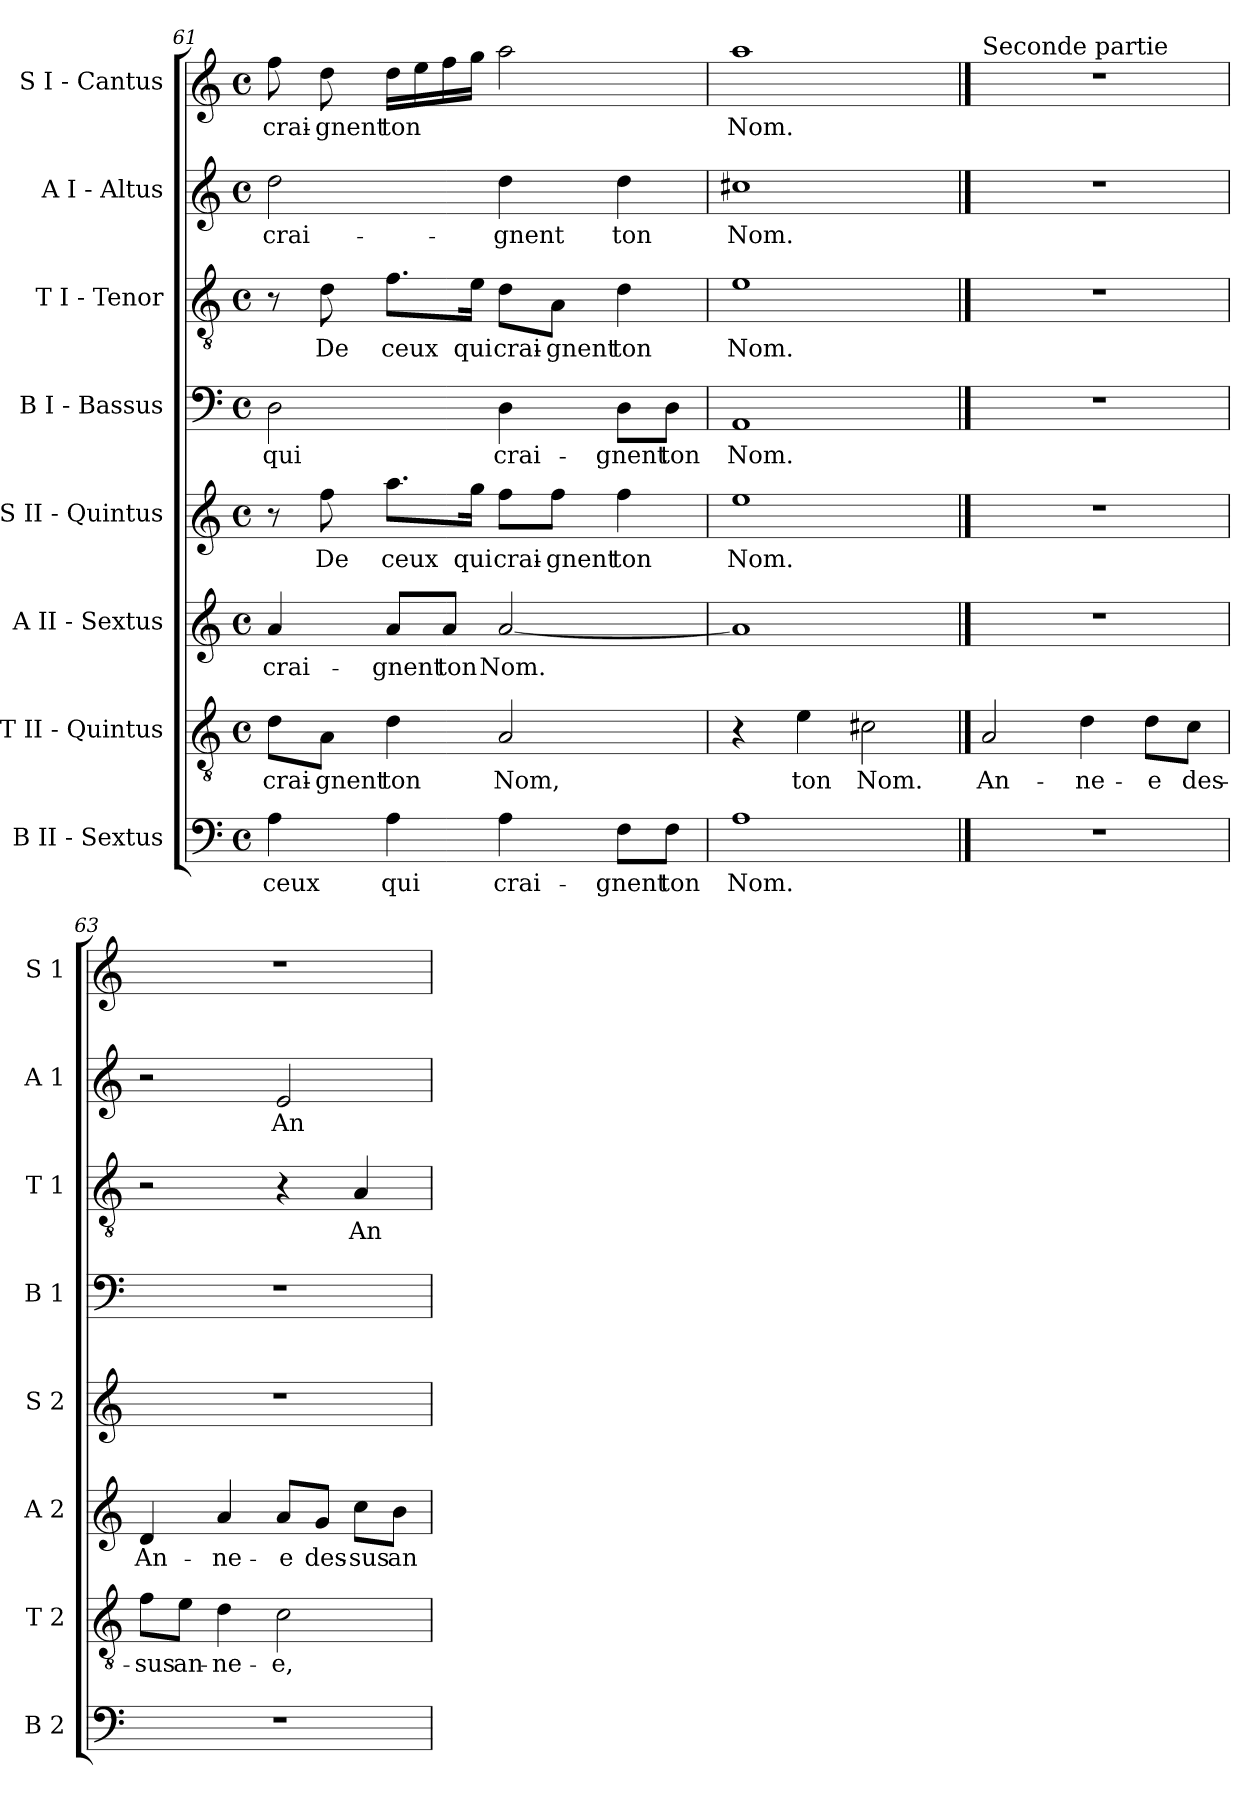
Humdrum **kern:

**kern	**text	**kern	**text	**kern	**text	**kern	**text	**kern	**text	**kern	**text	**kern	**text	**kern	**text
*part8	*part8	*part7	*part7	*part6	*part6	*part5	*part5	*part4	*part4	*part3	*part3	*part2	*part2	*part1	*part1
*staff8	*staff8	*staff7	*staff7	*staff6	*staff6	*staff5	*staff5	*staff4	*staff4	*staff3	*staff3	*staff2	*staff2	*staff1	*staff1
*I"B II - Sextus	*	*I"T II - Quintus	*	*I"A II - Sextus	*	*I"S II - Quintus	*	*I"B I - Bassus	*	*I"T I - Tenor	*	*I"A I - Altus	*	*I"S I - Cantus	*
*I'B 2	*	*I'T 2	*	*I'A 2	*	*I'S 2	*	*I'B 1	*	*I'T 1	*	*I'A 1	*	*I'S 1	*
*clefF4	*	*clefGv2	*	*clefG2	*	*clefG2	*	*clefF4	*	*clefGv2	*	*clefG2	*	*clefG2	*
*k[]	*	*k[]	*	*k[]	*	*k[]	*	*k[]	*	*k[]	*	*k[]	*	*k[]	*
*C:	*	*C:	*	*C:	*	*C:	*	*C:	*	*C:	*	*C:	*	*C:	*
*M4/4	*	*M4/4	*	*M4/4	*	*M4/4	*	*M4/4	*	*M4/4	*	*M4/4	*	*M4/4	*
*met(c)	*	*met(c)	*	*met(c)	*	*met(c)	*	*met(c)	*	*met(c)	*	*met(c)	*	*met(c)	*
=61	=61	=61	=61	=61	=61	=61	=61	=61	=61	=61	=61	=61	=61	=61	=61
!	!LO:LY:b	!	!LO:LY:b	!	!LO:LY:b	!	!	!	!LO:LY:b	!	!	!	!LO:LY:b	!	!LO:LY:b
4A\	ceux	8d\L	crai-	4a/	crai-	8r	.	2D\	qui	8r	.	2dd\	crai-	8ff\	crai-
!	!	!	!LO:LY:b	!	!	!	!LO:LY:b	!	!	!	!LO:LY:b	!	!	!	!LO:LY:b
.	.	8A\J	-gnent	.	.	8ff\	De	.	.	8d\	De	.	.	8dd\	-gnent
!	!LO:LY:b	!	!LO:LY:b	!	!LO:LY:b	!	!LO:LY:b	!	!	!	!LO:LY:b	!	!	!	!LO:LY:b
4A\	qui	4d\	ton	8a/L	-gnent	8.aa\L	ceux	.	.	8.f\L	ceux	.	.	16dd\LL	ton
.	.	.	.	.	.	.	.	.	.	.	.	.	.	16ee\	.
!	!	!	!	!	!LO:LY:b	!	!	!	!	!	!	!	!	!	!
.	.	.	.	8a/J	ton	.	.	.	.	.	.	.	.	16ff\	.
!	!	!	!	!	!	!	!LO:LY:b	!	!	!	!LO:LY:b	!	!	!	!
.	.	.	.	.	.	16gg\Jk	qui	.	.	16e\Jk	qui	.	.	16gg\JJ	.
!	!LO:LY:b	!	!LO:LY:b	!	!LO:LY:b	!	!LO:LY:b	!	!LO:LY:b	!	!LO:LY:b	!	!LO:LY:b	!	!
4A\	crai-	2A/	Nom,	[2a/	Nom.	8ff\L	crai-	4D\	crai-	8d\L	crai-	4dd\	-gnent	2aa\	.
!	!	!	!	!	!	!	!LO:LY:b	!	!	!	!LO:LY:b	!	!	!	!
.	.	.	.	.	.	8ff\J	-gnent	.	.	8A\J	-gnent	.	.	.	.
!	!LO:LY:b	!	!	!	!	!	!LO:LY:b	!	!LO:LY:b	!	!LO:LY:b	!	!LO:LY:b	!	!
8F\L	-gnent	.	.	.	.	4ff\	ton	8D\L	-gnent	4d\	ton	4dd\	ton	.	.
!	!LO:LY:b	!	!	!	!	!	!	!	!LO:LY:b	!	!	!	!	!	!
8F\J	ton	.	.	.	.	.	.	8D\J	ton	.	.	.	.	.	.
=62	=62	=62	=62	=62	=62	=62	=62	=62	=62	=62	=62	=62	=62	=62	=62
!	!LO:LY:b	!	!	!	!	!	!LO:LY:b	!	!LO:LY:b	!	!LO:LY:b	!	!LO:LY:b	!	!LO:LY:b
1A	Nom.	4r	.	1a]	.	1ee	Nom.	1AA	Nom.	1e	Nom.	1cc#X	Nom.	1aa	Nom.
!	!	!	!LO:LY:b	!	!	!	!	!	!	!	!	!	!	!	!
.	.	4e\	ton	.	.	.	.	.	.	.	.	.	.	.	.
!	!	!	!LO:LY:b	!	!	!	!	!	!	!	!	!	!	!	!
.	.	2c#X\	Nom.	.	.	.	.	.	.	.	.	.	.	.	.
!!LO:PB:g=z
==62X1	==62X1	==62X1	==62X1	==62X1	==62X1	==62X1	==62X1	==62X1	==62X1	==62X1	==62X1	==62X1	==62X1	==62X1	==62X1
!	!	!	!	!	!	!	!	!	!	!	!	!	!	!LO:TX:a:t=Seconde partie	!
!	!	!	!LO:LY:b	!	!	!	!	!	!	!	!	!	!	!	!
1r	.	2A/	An-	1r	.	1r	.	1r	.	1r	.	1r	.	1r	.
!	!	!	!LO:LY:b	!	!	!	!	!	!	!	!	!	!	!	!
.	.	4d\	-ne-	.	.	.	.	.	.	.	.	.	.	.	.
!	!	!	!LO:LY:b	!	!	!	!	!	!	!	!	!	!	!	!
.	.	8d\L	-e	.	.	.	.	.	.	.	.	.	.	.	.
!	!	!	!LO:LY:b	!	!	!	!	!	!	!	!	!	!	!	!
.	.	8c\J	des-	.	.	.	.	.	.	.	.	.	.	.	.
=63	=63	=63	=63	=63	=63	=63	=63	=63	=63	=63	=63	=63	=63	=63	=63
!	!	!	!LO:LY:b	!	!LO:LY:b	!	!	!	!	!	!	!	!	!	!
1r	.	8f\L	-sus	4d/	An-	1r	.	1r	.	2r	.	2r	.	1r	.
!	!	!	!LO:LY:b	!	!	!	!	!	!	!	!	!	!	!	!
.	.	8e\J	an-	.	.	.	.	.	.	.	.	.	.	.	.
!	!	!	!LO:LY:b	!	!LO:LY:b	!	!	!	!	!	!	!	!	!	!
.	.	4d\	-ne-	4a/	-ne-	.	.	.	.	.	.	.	.	.	.
!	!	!	!LO:LY:b	!	!LO:LY:b	!	!	!	!	!	!	!	!LO:LY:b	!	!
.	.	2c\	-e,	8a/L	-e	.	.	.	.	4r	.	2e/	An-	.	.
!	!	!	!	!	!LO:LY:b	!	!	!	!	!	!	!	!	!	!
.	.	.	.	8g/J	des-	.	.	.	.	.	.	.	.	.	.
!	!	!	!	!	!LO:LY:b	!	!	!	!	!	!LO:LY:b	!	!	!	!
.	.	.	.	8cc\L	-sus	.	.	.	.	4A/	An-	.	.	.	.
!	!	!	!	!	!LO:LY:b	!	!	!	!	!	!	!	!	!	!
.	.	.	.	8b\J	an-	.	.	.	.	.	.	.	.	.	.
=	=	=	=	=	=	=	=	=	=	=	=	=	=	=	=
*-	*-	*-	*-	*-	*-	*-	*-	*-	*-	*-	*-	*-	*-	*-	*-
